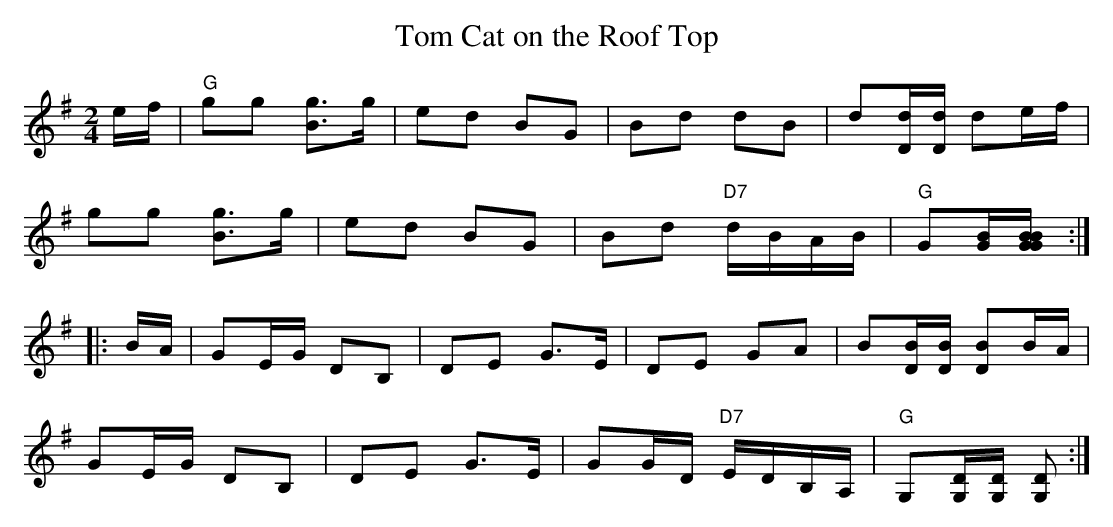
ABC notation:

X:1
T: Tom Cat on the Roof Top
M:2/4
L:1/8
K:G
e/f/|"G"gg [Bg]>g|ed BG|Bd dB|d[D/d/][D/d/] de/f/|
gg [Bg]>g|ed BG|Bd "D7"d/B/A/B/ |"G"G[G/B/][G/B/} [GB]:|
|:B/A/|GE/G/ DB,|DE G>E|DE GA|B[D/B/][D/B/] [DB]B/A/|
GE/G/ DB,|DE G>E|GG/D/ "D7"E/D/B,/A,/|"G"G,[G,/D/][G,/D/] [G,D]:|]
